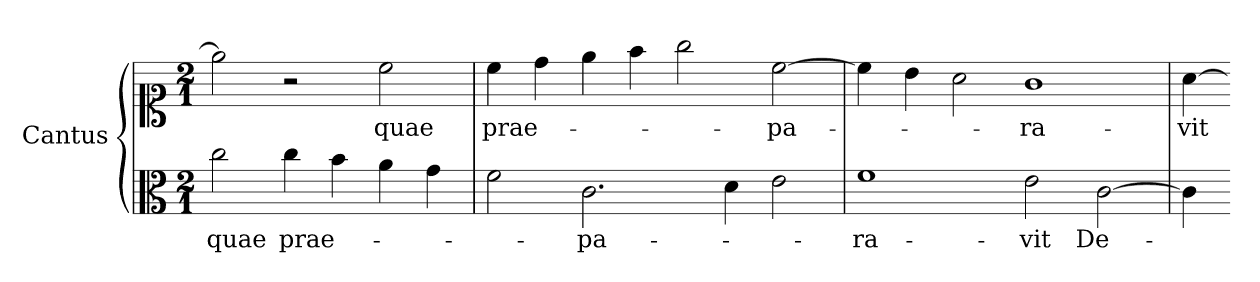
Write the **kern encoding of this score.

**kern	**text	**kern	**text
*part1	*part1	*part1	*part1
*staff2	*staff2	*staff1	*staff1
*I"Cantus	*	*	*
*I'C	*	*	*
*clefC3	*	*clefC1	*
*k[]	*	*k[]	*
*D:dor	*	*D:dor	*
*M2/1	*	*M2/1	*
=	=	=	=
2cc	quae	2ee]	.
4cc	prae-	2r	.
4b	.	.	.
4a	.	2cc	quae
4g	.	.	.
=17	=17	=17	=17
2f	.	4cc	prae-
.	.	4dd	.
2.c	-pa-	4ee	.
.	.	4ff	.
.	.	2gg	.
4d	.	.	.
2e	.	[2cc	-pa-
=18	=18	=18	=18
1f	-ra-	4cc]	.
.	.	4b	.
.	.	2a	.
2e	-vit	1g	-ra-
[2c	De-	.	.
=19	=19	=19	=19
4c]	.	[4a	-vit
=-	=-	=-	=-
*-	*-	*-	*-
